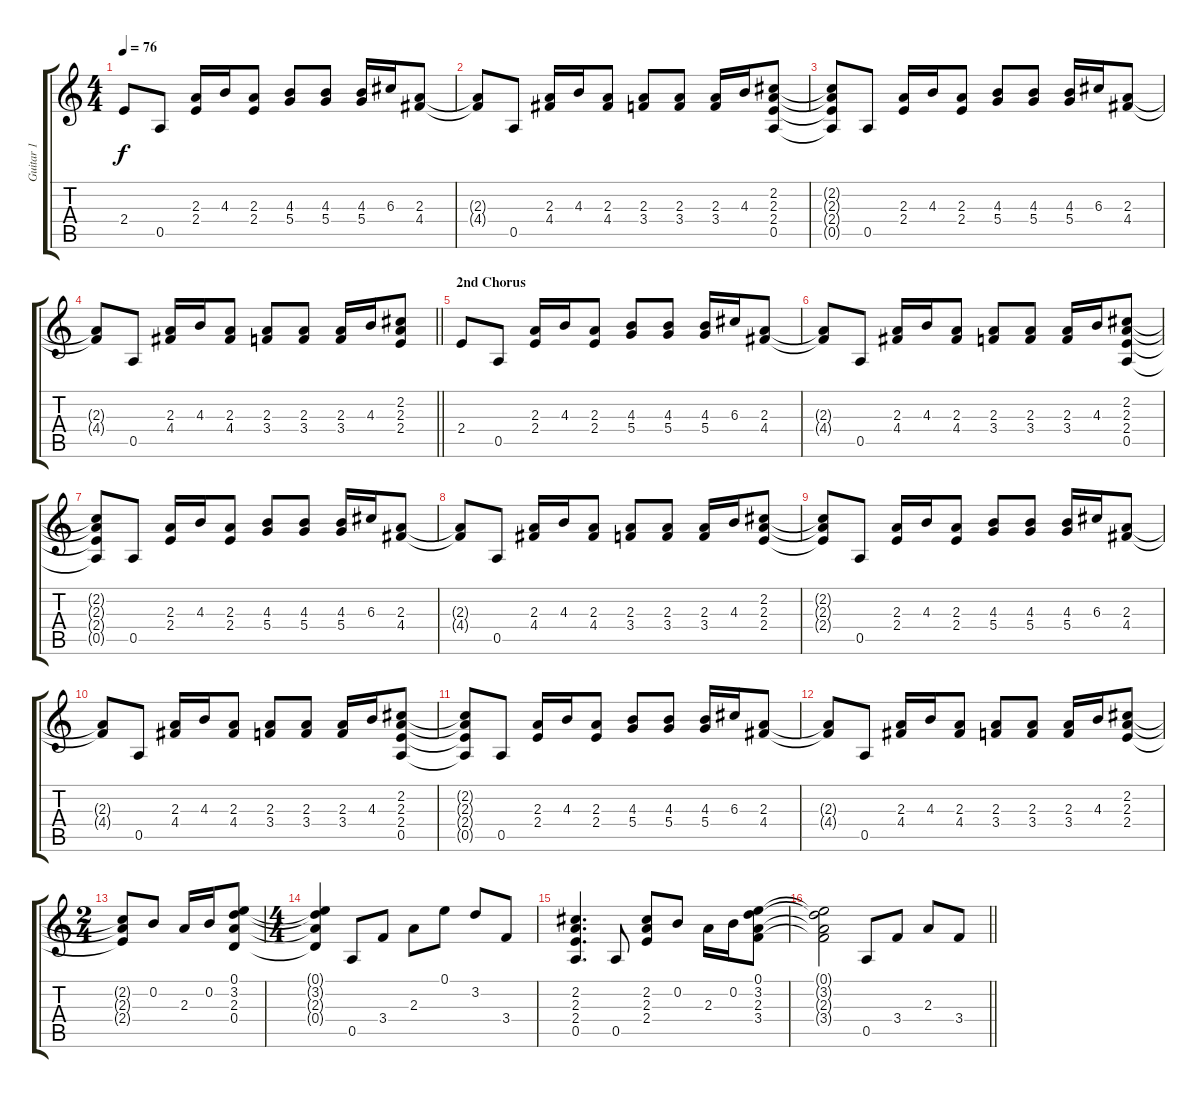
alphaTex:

\track ("Guitar 1" "Guitar 1") {instrument electricguitarclean}
\staff {score tabs}
\tuning (E4 B3 G3 D3 A2 D2) {hide}
\ts (4 4)
\tempo 76
\clef g2
\ks c
2.4.8{dy f} 0.5.8 (2.3 2.4).16 4.3.16 (2.3 2.4).8 (4.3 5.4).8 (4.3 5.4).8 (4.3 5.4).16 6.3.16 (2.3 4.4).8 |
(2.3{t} 4.4{t}).8 0.5.8 (2.3 4.4).16 4.3.16 (2.3 4.4).8 (2.3 3.4).8 (2.3 3.4).8 (2.3 3.4).16 4.3.16 (2.2 2.3 2.4 0.5).8 |
(2.2{t} 2.3{t} 2.4{t} 0.5{t}).8 0.5.8 (2.3 2.4).16 4.3.16 (2.3 2.4).8 (4.3 5.4).8 (4.3 5.4).8 (4.3 5.4).16 6.3.16 (2.3 4.4).8 |
\barLineRight lightlight
(2.3{t} 4.4{t}).8 0.5.8 (2.3 4.4).16 4.3.16 (2.3 4.4).8 (2.3 3.4).8 (2.3 3.4).8 (2.3 3.4).16 4.3.16 (2.2 2.3 2.4).8 |
\section ("" "2nd Chorus")
2.4.8 0.5.8 (2.3 2.4).16 4.3.16 (2.3 2.4).8 (4.3 5.4).8 (4.3 5.4).8 (4.3 5.4).16 6.3.16 (2.3 4.4).8 |
(2.3{t} 4.4{t}).8 0.5.8 (2.3 4.4).16 4.3.16 (2.3 4.4).8 (2.3 3.4).8 (2.3 3.4).8 (2.3 3.4).16 4.3.16 (2.2 2.3 2.4 0.5).8 |
(2.2{t} 2.3{t} 2.4{t} 0.5{t}).8 0.5.8 (2.3 2.4).16 4.3.16 (2.3 2.4).8 (4.3 5.4).8 (4.3 5.4).8 (4.3 5.4).16 6.3.16 (2.3 4.4).8 |
(2.3{t} 4.4{t}).8 0.5.8 (2.3 4.4).16 4.3.16 (2.3 4.4).8 (2.3 3.4).8 (2.3 3.4).8 (2.3 3.4).16 4.3.16 (2.2 2.3 2.4).8 |
(2.2{t} 2.3{t} 2.4{t}).8 0.5.8 (2.3 2.4).16 4.3.16 (2.3 2.4).8 (4.3 5.4).8 (4.3 5.4).8 (4.3 5.4).16 6.3.16 (2.3 4.4).8 |
(2.3{t} 4.4{t}).8 0.5.8 (2.3 4.4).16 4.3.16 (2.3 4.4).8 (2.3 3.4).8 (2.3 3.4).8 (2.3 3.4).16 4.3.16 (2.2 2.3 2.4 0.5).8 |
(2.2{t} 2.3{t} 2.4{t} 0.5{t}).8 0.5.8 (2.3 2.4).16 4.3.16 (2.3 2.4).8 (4.3 5.4).8 (4.3 5.4).8 (4.3 5.4).16 6.3.16 (2.3 4.4).8 |
(2.3{t} 4.4{t}).8 0.5.8 (2.3 4.4).16 4.3.16 (2.3 4.4).8 (2.3 3.4).8 (2.3 3.4).8 (2.3 3.4).16 4.3.16 (2.2 2.3 2.4).8 |
\ts (2 4)
(2.2{t} 2.3{t} 2.4{t}).8 0.2.8 2.3.16 0.2.16 (0.1 3.2 2.3 0.4).8 |
\ts (4 4)
(0.1{t} 3.2{t} 2.3{t} 0.4{t}).4 0.5.8 3.4.8 2.3.8 0.1.8 3.2.8 3.4.8 |
(2.2 2.3 2.4 0.5).4{d} 0.5.8 (2.2 2.3 2.4).8 0.2.8 2.3.16 0.2.16 (0.1 3.2 2.3 3.4).8 |
\barLineRight lightlight
(0.1{t} 3.2{t} 2.3{t} 3.4{t}).2 0.5.8 3.4.8 2.3.8 3.4.8
